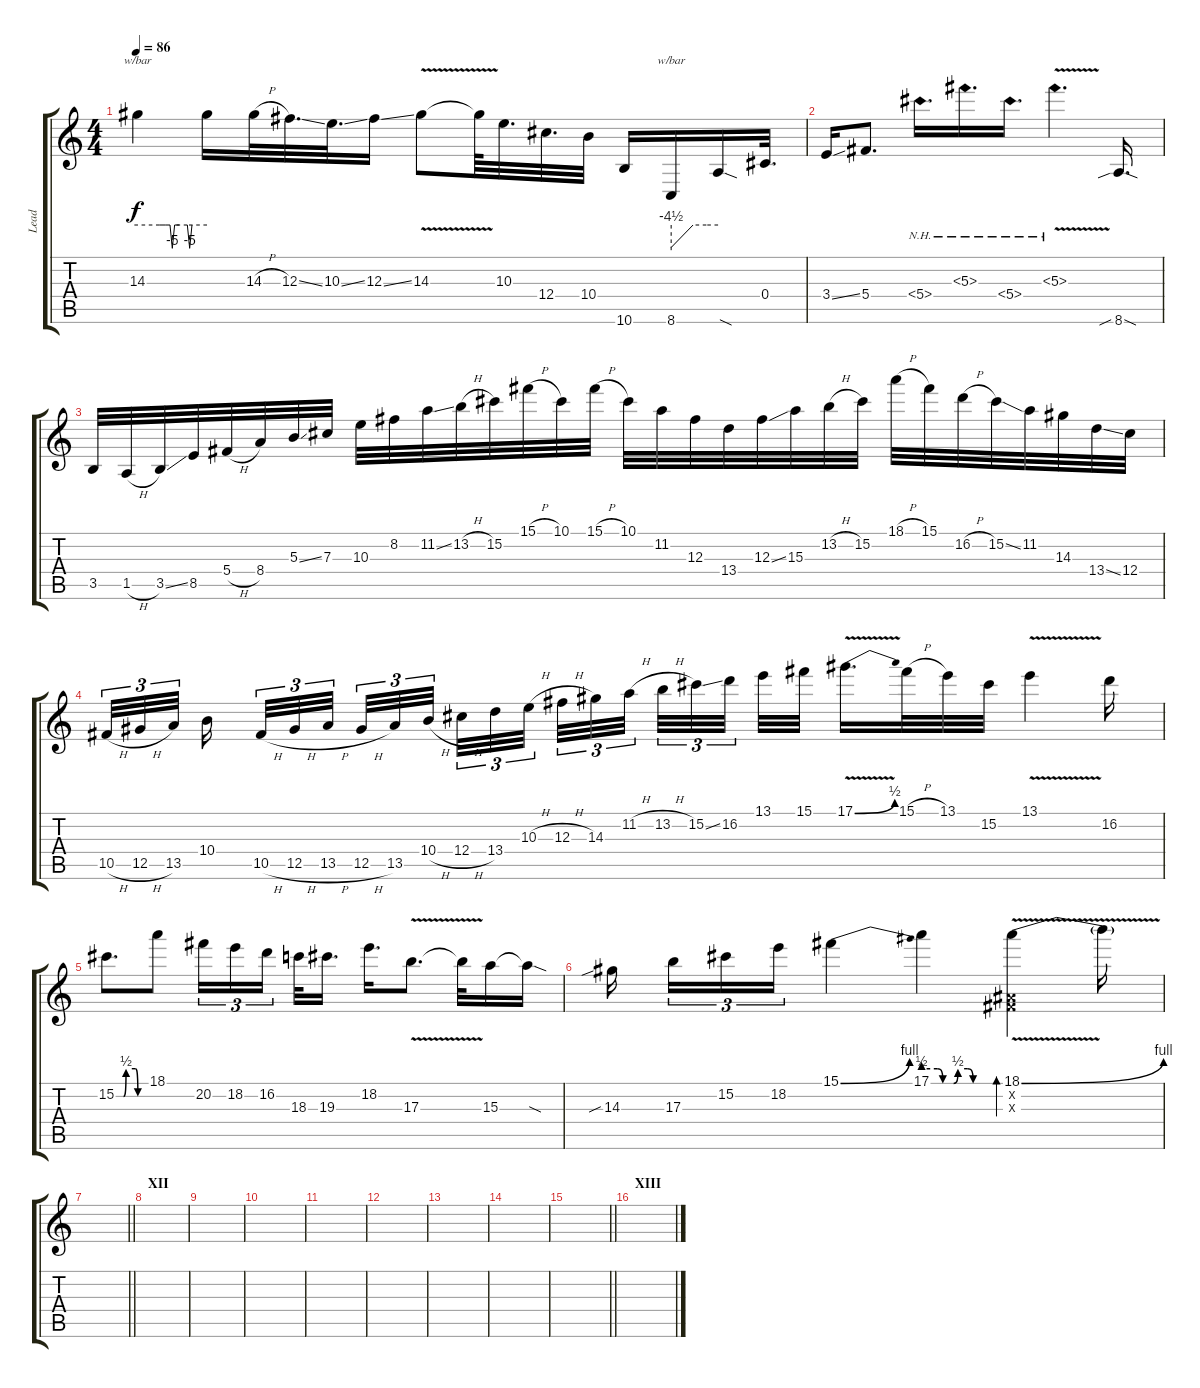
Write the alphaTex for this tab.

\track ("Lead" "Lead") {instrument distortionguitar}
\staff {score tabs}
\tuning (Eb4 Bb3 Gb3 Db3 Ab2 Db2) {hide}
\ts (4 4)
\tempo 86
\clef g2
\ks c
14.3.4{tbe (custom default 0 0 19 0 24 0 28 0 30 -20 32 0 36 0 43 0 45 -20 47 0 60 0) dy f} 14.3{t}.16 14.3{h}.32 12.3{ss}.32{d} 10.3{ss}.32{d} 12.3{ss}.16 14.3{v}.8 14.3{t}.64 10.3.32{d} 12.4.32{d} 10.4.32 10.6.16 8.6.16{tbe (custom default 0 -18 28 0 45 0 60 0)} 8.6{sod t}.16 0.4.32{d} |
3.4{ss}.16 5.4.8{d} 5.4{nh}.16{d} 5.3{nh}.16{d} 5.4{nh}.16{d} 5.3{nh v}.4{d} 8.6{sib sod}.16{d} |
3.5.32 1.5{h}.32 3.5{ss}.32 8.5.32 5.4{h}.32 8.4.32 5.3{ss}.32 7.3.32 10.3.32 8.2.32 11.2{ss}.32 13.2{h}.32 15.2.32 15.1{h}.32 10.1.32 15.1{h}.32 10.1.32 11.2.32 12.3.32 13.4.32 12.3{ss}.32 15.3.32 13.2{h}.32 15.2.32 18.1{h}.32 15.1.32 16.2{h}.32 15.2{ss}.32 11.2.32 14.3.32 13.4{ss}.32 12.4.32 |
10.5{h}.32{tu (3 2)} 12.5{h}.32{tu (3 2)} 13.5.32{tu (3 2) beam splitsecondary} 10.4.16{beam splitsecondary} 10.5{h}.32{tu (3 2)} 12.5{h}.32{tu (3 2)} 13.5{h}.32{tu (3 2) beam splitsecondary} 12.5{h}.32{tu (3 2)} 13.5.32{tu (3 2)} 10.4{h}.32{tu (3 2)} 12.4{h}.32{tu (3 2)} 13.4.32{tu (3 2)} 10.3{h}.32{tu (3 2) beam splitsecondary} 12.3{h}.32{tu (3 2)} 14.3.32{tu (3 2)} 11.2{h}.32{tu (3 2) beam splitsecondary} 13.2{h}.32{tu (3 2)} 15.2{ss}.32{tu (3 2)} 16.2.32{tu (3 2) beam splitsecondary} 13.1.32 15.1.32 17.1{be (bend 0 0 60 2) v}.16{d} 15.1{h}.32 13.1.32 15.2.32 13.1{v}.4 16.2.16 |
15.2{be (custom 0 0 15 0 20 2 39 2 44 0 60 0)}.8{d} 18.1.8 20.2.16{tu (3 2)} 18.2.16{tu (3 2)} 16.2.16{tu (3 2) beam splitsecondary} 18.3.32 19.3.16{d} 18.2.16{d} 17.3{v}.8{d} 17.3{t}.32 15.3.16 15.3{sod t}.16 |
14.3{sib}.16{beam splitsecondary} 17.3.16{tu (3 2)} 15.2.16{tu (3 2)} 18.2.16{tu (3 2)} 15.1{be (bend 0 0 60 4)}.4 17.1{be (custom 0 2 13 2 18 0 28 0 32 2 41 2 46 0 60 0)}.4 (18.1{be (bend 0 0 60 4) v} 0.2{x} 0.3{x}).4{bd 240} 18.1{t}.16 |
\barLineRight lightlight
|
\section ("" "XII")
|
|
|
|
|
|
|
\barLineRight lightlight
|
\section ("" "XIII")
